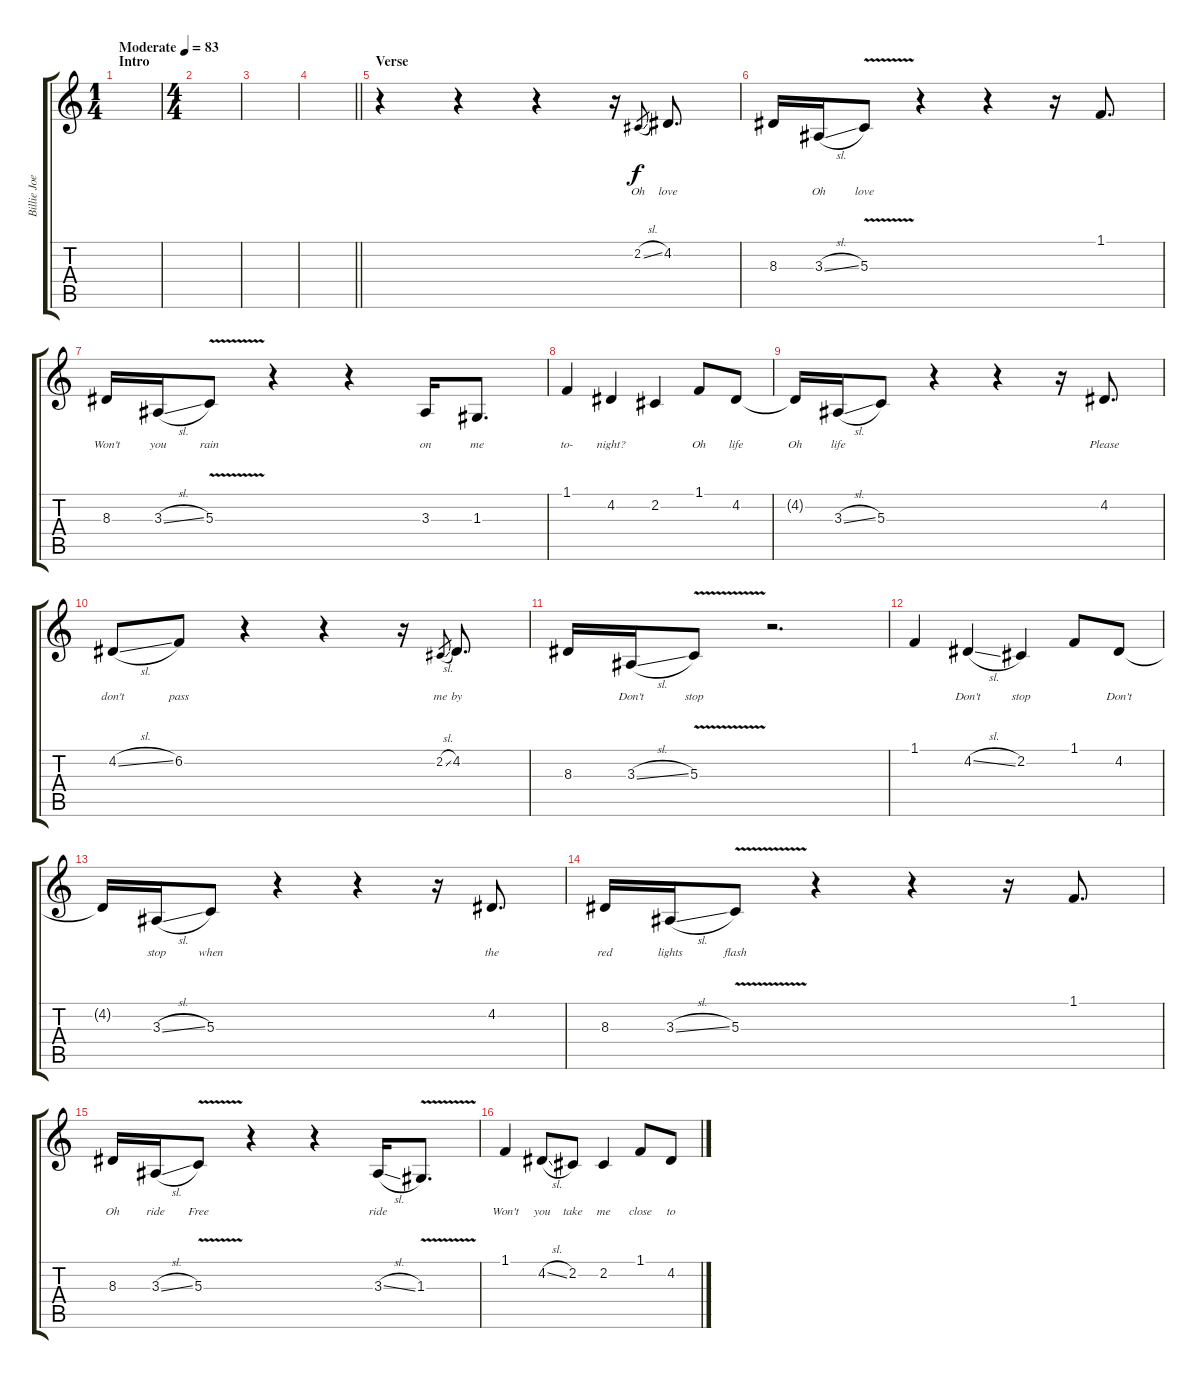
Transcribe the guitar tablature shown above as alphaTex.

\track ("Billie Joe Armstrong [Vocals]" "Billie Joe") {instrument clarinet}
\staff {score tabs}
\tuning (E4 B3 G3 D3 A2 E2) {hide}
\ts (1 4)
\section ("" "Intro")
\tempo (83 "Moderate")
\clef g2
\ks c
|
\ts (4 4)
|
|
\barLineRight lightlight
|
\section ("" "Verse")
r.4 r.4 r.4 r.16 2.2{sl}.8{lyrics (0 "Oh") lyrics (1 "") lyrics (2 "") lyrics (3 "") lyrics (4 "") gr} 4.2.8{d lyrics (0 "love") lyrics (1 "") lyrics (2 "") lyrics (3 "") lyrics (4 "")} |
8.3.16{lyrics (0 "") lyrics (1 "") lyrics (2 "") lyrics (3 "") lyrics (4 "")} 3.3{sl}.16{lyrics (0 "Oh") lyrics (1 "") lyrics (2 "") lyrics (3 "") lyrics (4 "")} 5.3{v}.8{lyrics (0 "love") lyrics (1 "") lyrics (2 "") lyrics (3 "") lyrics (4 "")} r.4 r.4 r.16 1.1.8{d lyrics (0 "") lyrics (1 "") lyrics (2 "") lyrics (3 "") lyrics (4 "")} |
8.3.16{lyrics (0 "Won't") lyrics (1 "") lyrics (2 "") lyrics (3 "") lyrics (4 "")} 3.3{sl}.16{lyrics (0 "you") lyrics (1 "") lyrics (2 "") lyrics (3 "") lyrics (4 "")} 5.3{v}.8{lyrics (0 "rain") lyrics (1 "") lyrics (2 "") lyrics (3 "") lyrics (4 "")} r.4 r.4 3.3.16{lyrics (0 "on") lyrics (1 "") lyrics (2 "") lyrics (3 "") lyrics (4 "")} 1.3.8{d lyrics (0 "me") lyrics (1 "") lyrics (2 "") lyrics (3 "") lyrics (4 "")} |
1.1.4{lyrics (0 "to-") lyrics (1 "") lyrics (2 "") lyrics (3 "") lyrics (4 "")} 4.2.4{lyrics (0 "night?") lyrics (1 "") lyrics (2 "") lyrics (3 "") lyrics (4 "")} 2.2.4{lyrics (0 "") lyrics (1 "") lyrics (2 "") lyrics (3 "") lyrics (4 "")} 1.1.8{lyrics (0 "Oh") lyrics (1 "") lyrics (2 "") lyrics (3 "") lyrics (4 "")} 4.2.8{lyrics (0 "life") lyrics (1 "") lyrics (2 "") lyrics (3 "") lyrics (4 "")} |
4.2{t}.16{lyrics (0 "Oh") lyrics (1 "") lyrics (2 "") lyrics (3 "") lyrics (4 "")} 3.3{sl}.16{lyrics (0 "life") lyrics (1 "") lyrics (2 "") lyrics (3 "") lyrics (4 "")} 5.3.8{lyrics (0 "") lyrics (1 "") lyrics (2 "") lyrics (3 "") lyrics (4 "")} r.4 r.4 r.16 4.2.8{d lyrics (0 "Please") lyrics (1 "") lyrics (2 "") lyrics (3 "") lyrics (4 "")} |
4.2{sl}.8{lyrics (0 "don't") lyrics (1 "") lyrics (2 "") lyrics (3 "") lyrics (4 "")} 6.2.8{lyrics (0 "pass") lyrics (1 "") lyrics (2 "") lyrics (3 "") lyrics (4 "")} r.4 r.4 r.16 2.2{sl}.8{lyrics (0 "me") lyrics (1 "") lyrics (2 "") lyrics (3 "") lyrics (4 "") gr} 4.2.8{d lyrics (0 "by") lyrics (1 "") lyrics (2 "") lyrics (3 "") lyrics (4 "")} |
8.3.16{lyrics (0 "") lyrics (1 "") lyrics (2 "") lyrics (3 "") lyrics (4 "")} 3.3{sl}.16{lyrics (0 "Don't") lyrics (1 "") lyrics (2 "") lyrics (3 "") lyrics (4 "")} 5.3{v}.8{lyrics (0 "stop") lyrics (1 "") lyrics (2 "") lyrics (3 "") lyrics (4 "")} r.2{d} |
1.1.4{lyrics (0 "") lyrics (1 "") lyrics (2 "") lyrics (3 "") lyrics (4 "")} 4.2{sl}.4{lyrics (0 "Don't") lyrics (1 "") lyrics (2 "") lyrics (3 "") lyrics (4 "")} 2.2.4{lyrics (0 "stop") lyrics (1 "") lyrics (2 "") lyrics (3 "") lyrics (4 "")} 1.1.8{lyrics (0 "") lyrics (1 "") lyrics (2 "") lyrics (3 "") lyrics (4 "")} 4.2.8{lyrics (0 "Don't") lyrics (1 "") lyrics (2 "") lyrics (3 "") lyrics (4 "")} |
4.2{t}.16{lyrics (0 "") lyrics (1 "") lyrics (2 "") lyrics (3 "") lyrics (4 "")} 3.3{sl}.16{lyrics (0 "stop") lyrics (1 "") lyrics (2 "") lyrics (3 "") lyrics (4 "")} 5.3.8{lyrics (0 "when") lyrics (1 "") lyrics (2 "") lyrics (3 "") lyrics (4 "")} r.4 r.4 r.16 4.2.8{d lyrics (0 "the") lyrics (1 "") lyrics (2 "") lyrics (3 "") lyrics (4 "")} |
8.3.16{lyrics (0 "red") lyrics (1 "") lyrics (2 "") lyrics (3 "") lyrics (4 "")} 3.3{sl}.16{lyrics (0 "lights") lyrics (1 "") lyrics (2 "") lyrics (3 "") lyrics (4 "")} 5.3{v}.8{lyrics (0 "flash") lyrics (1 "") lyrics (2 "") lyrics (3 "") lyrics (4 "")} r.4 r.4 r.16 1.1.8{d lyrics (0 "") lyrics (1 "") lyrics (2 "") lyrics (3 "") lyrics (4 "")} |
8.3.16{lyrics (0 "Oh") lyrics (1 "") lyrics (2 "") lyrics (3 "") lyrics (4 "")} 3.3{sl}.16{lyrics (0 "ride") lyrics (1 "") lyrics (2 "") lyrics (3 "") lyrics (4 "")} 5.3{v}.8{lyrics (0 "Free") lyrics (1 "") lyrics (2 "") lyrics (3 "") lyrics (4 "")} r.4 r.4 3.3{sl}.16{lyrics (0 "ride") lyrics (1 "") lyrics (2 "") lyrics (3 "") lyrics (4 "")} 1.3{v}.8{d lyrics (0 "") lyrics (1 "") lyrics (2 "") lyrics (3 "") lyrics (4 "")} |
1.1.4{lyrics (0 "Won't") lyrics (1 "") lyrics (2 "") lyrics (3 "") lyrics (4 "")} 4.2{sl}.8{lyrics (0 "you") lyrics (1 "") lyrics (2 "") lyrics (3 "") lyrics (4 "")} 2.2.8{lyrics (0 "take") lyrics (1 "") lyrics (2 "") lyrics (3 "") lyrics (4 "")} 2.2.4{lyrics (0 "me") lyrics (1 "") lyrics (2 "") lyrics (3 "") lyrics (4 "")} 1.1.8{lyrics (0 "close") lyrics (1 "") lyrics (2 "") lyrics (3 "") lyrics (4 "")} 4.2.8{lyrics (0 "to") lyrics (1 "") lyrics (2 "") lyrics (3 "") lyrics (4 "")}
